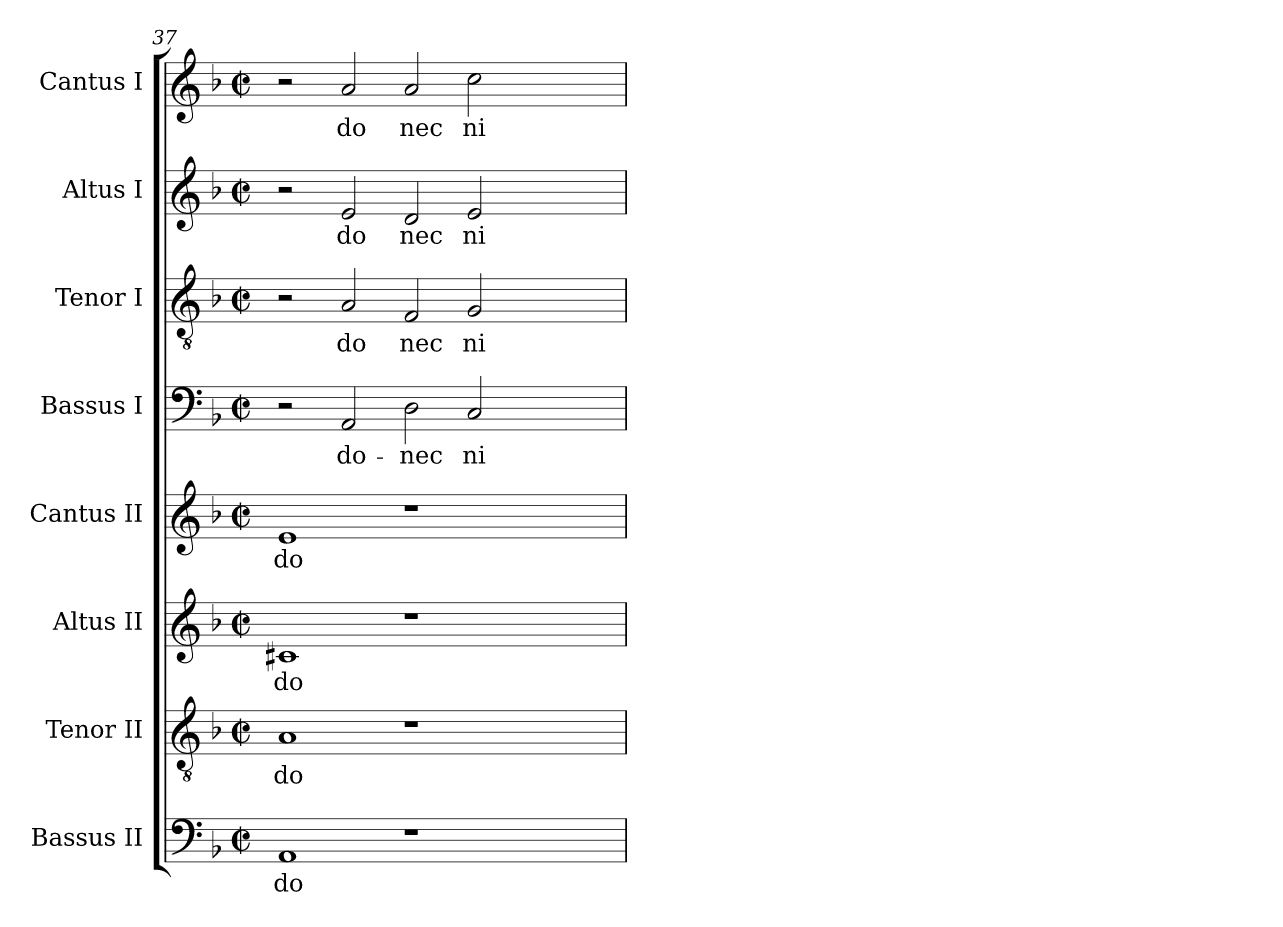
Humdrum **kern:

**kern	**text	**kern	**text	**kern	**text	**kern	**text	**kern	**text	**kern	**text	**kern	**text	**kern	**text
*part8	*part8	*part7	*part7	*part6	*part6	*part5	*part5	*part4	*part4	*part3	*part3	*part2	*part2	*part1	*part1
*staff8	*staff8	*staff7	*staff7	*staff6	*staff6	*staff5	*staff5	*staff4	*staff4	*staff3	*staff3	*staff2	*staff2	*staff1	*staff1
*I"Bassus II	*	*I"Tenor II	*	*I"Altus II	*	*I"Cantus II	*	*I"Bassus I	*	*I"Tenor I	*	*I"Altus I	*	*I"Cantus I	*
*clefF4	*	*clefGv2	*	*clefG2	*	*clefG2	*	*clefF4	*	*clefGv2	*	*clefG2	*	*clefG2	*
*k[b-]	*	*k[b-]	*	*k[b-]	*	*k[b-]	*	*k[b-]	*	*k[b-]	*	*k[b-]	*	*k[b-]	*
*F:	*	*F:	*	*F:	*	*F:	*	*F:	*	*F:	*	*F:	*	*F:	*
*M2/2	*	*M2/2	*	*M2/2	*	*M2/2	*	*M2/2	*	*M2/2	*	*M2/2	*	*M2/2	*
*met(c|)	*	*met(c|)	*	*met(c|)	*	*met(c|)	*	*met(c|)	*	*met(c|)	*	*met(c|)	*	*met(c|)	*
=37	=37	=37	=37	=37	=37	=37	=37	=37	=37	=37	=37	=37	=37	=37	=37
!	!LO:LY:b:cj	!	!LO:LY:b:cj	!	!LO:LY:b:cj	!	!LO:LY:b:cj	!	!	!	!	!	!	!	!
1AA	-do	1A	-do	1c#X	-do	1e	-do	2r	.	2r	.	2r	.	2r	.
!	!	!	!	!	!	!	!	!	!LO:LY:b:cj	!	!LO:LY:b:cj	!	!LO:LY:b:cj	!	!LO:LY:b:cj
.	.	.	.	.	.	.	.	2AA/	do-	2A/	do	2e/	do	2a/	do
!LO:N:vis=1	!	!LO:N:vis=1	!	!LO:N:vis=1	!	!LO:N:vis=1	!	!	!LO:LY:b:cj	!	!LO:LY:b:cj	!	!LO:LY:b:cj	!	!LO:LY:b:cj
0r	.	0r	.	0r	.	0r	.	2D\	-nec	2F/	nec	2d/	nec	2a/	nec
!	!	!	!	!	!	!	!	!	!LO:LY:b:cj	!	!LO:LY:b:cj	!	!LO:LY:b:cj	!	!LO:LY:b:cj
.	.	.	.	.	.	.	.	2C/	ni-	2G/	ni	2e/	ni	2cc\	ni
.	.	.	.	.	.	.	.	1ryy	.	1ryy	.	1ryy	.	1ryy	.
=	=	=	=	=	=	=	=	=	=	=	=	=	=	=	=
*-	*-	*-	*-	*-	*-	*-	*-	*-	*-	*-	*-	*-	*-	*-	*-
